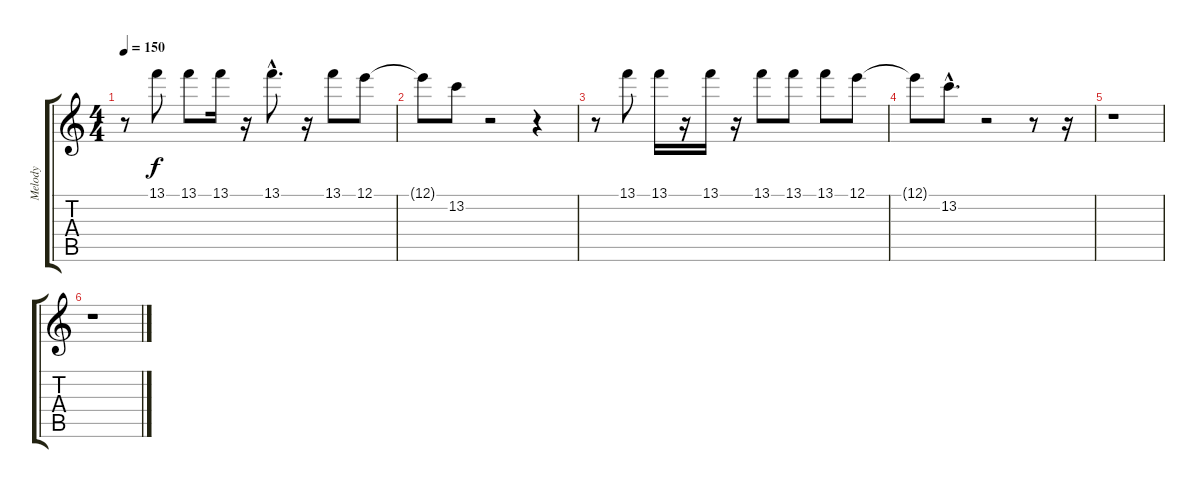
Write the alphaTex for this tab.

\track ("Melody" "Melody") {instrument acousticguitarnylon}
\staff {score tabs}
\tuning (E4 B3 G3 D3 A2 E2) {hide}
\ts (4 4)
\tempo 150
\clef g2
\ks c
r.8{dy f} 13.1.8 13.1.8 13.1.16 r.16 13.1{hac}.8{d} r.16 13.1.8 12.1.8 |
12.1{t}.8 13.2.8 r.2 r.4 |
r.8 13.1.8 13.1.16 r.16 13.1.16 r.16 13.1.8 13.1.8 13.1.8 12.1.8 |
12.1{t}.8 13.2{hac}.8{d} r.2 r.8 r.16 |
r.1 |
r.1
